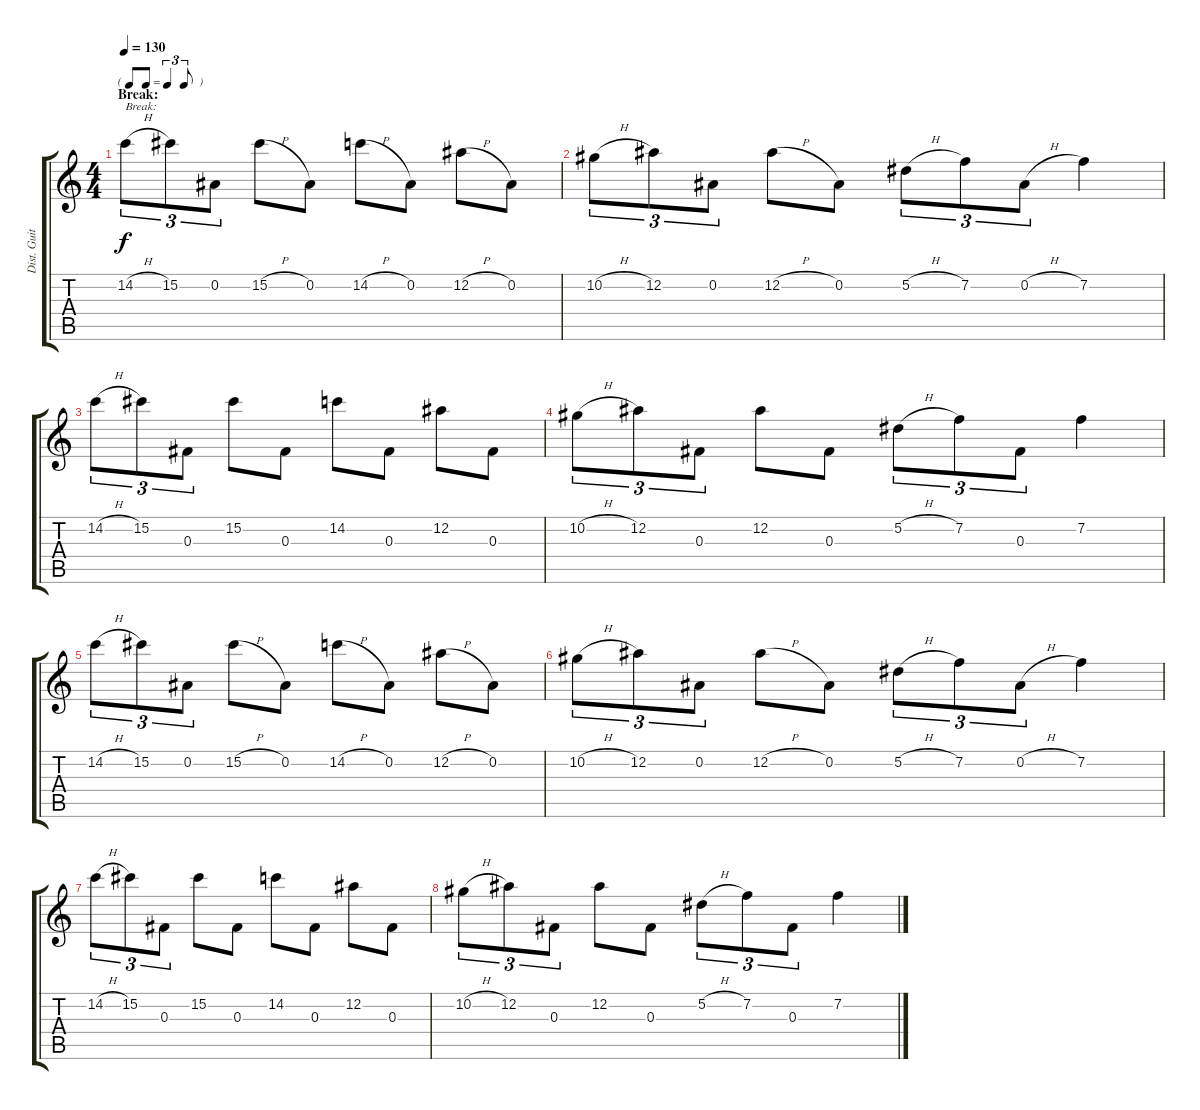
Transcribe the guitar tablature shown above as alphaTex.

\track ("Dist. Guitar 1" "Dist. Guit") {instrument distortionguitar}
\staff {score tabs}
\tuning (Eb4 Bb3 Gb3 Db3 Ab2 Eb2) {hide}
\ts (4 4)
\tf triplet8th
\section ("" "Break:")
\tempo 130
\clef g2
\ks c
14.2{h}.8{tu (3 2) txt "Break:" dy f volume 12 instrument distortionguitar} 15.2.8{tu (3 2)} 0.2.8{tu (3 2)} 15.2{h}.8 0.2.8 14.2{h}.8 0.2.8 12.2{h}.8 0.2.8 |
10.2{h}.8{tu (3 2)} 12.2.8{tu (3 2)} 0.2.8{tu (3 2)} 12.2{h}.8 0.2.8 5.2{h}.8{tu (3 2)} 7.2.8{tu (3 2)} 0.2{h}.8{tu (3 2)} 7.2.4 |
14.2{h}.8{tu (3 2)} 15.2.8{tu (3 2)} 0.3.8{tu (3 2)} 15.2.8 0.3.8 14.2.8 0.3.8 12.2.8 0.3.8 |
10.2{h}.8{tu (3 2)} 12.2.8{tu (3 2)} 0.3.8{tu (3 2)} 12.2.8 0.3.8 5.2{h}.8{tu (3 2)} 7.2.8{tu (3 2)} 0.3.8{tu (3 2)} 7.2.4 |
14.2{h}.8{tu (3 2)} 15.2.8{tu (3 2)} 0.2.8{tu (3 2)} 15.2{h}.8 0.2.8 14.2{h}.8 0.2.8 12.2{h}.8 0.2.8 |
10.2{h}.8{tu (3 2)} 12.2.8{tu (3 2)} 0.2.8{tu (3 2)} 12.2{h}.8 0.2.8 5.2{h}.8{tu (3 2)} 7.2.8{tu (3 2)} 0.2{h}.8{tu (3 2)} 7.2.4 |
14.2{h}.8{tu (3 2)} 15.2.8{tu (3 2)} 0.3.8{tu (3 2)} 15.2.8 0.3.8 14.2.8 0.3.8 12.2.8 0.3.8 |
10.2{h}.8{tu (3 2)} 12.2.8{tu (3 2)} 0.3.8{tu (3 2)} 12.2.8 0.3.8 5.2{h}.8{tu (3 2)} 7.2.8{tu (3 2)} 0.3.8{tu (3 2)} 7.2.4
